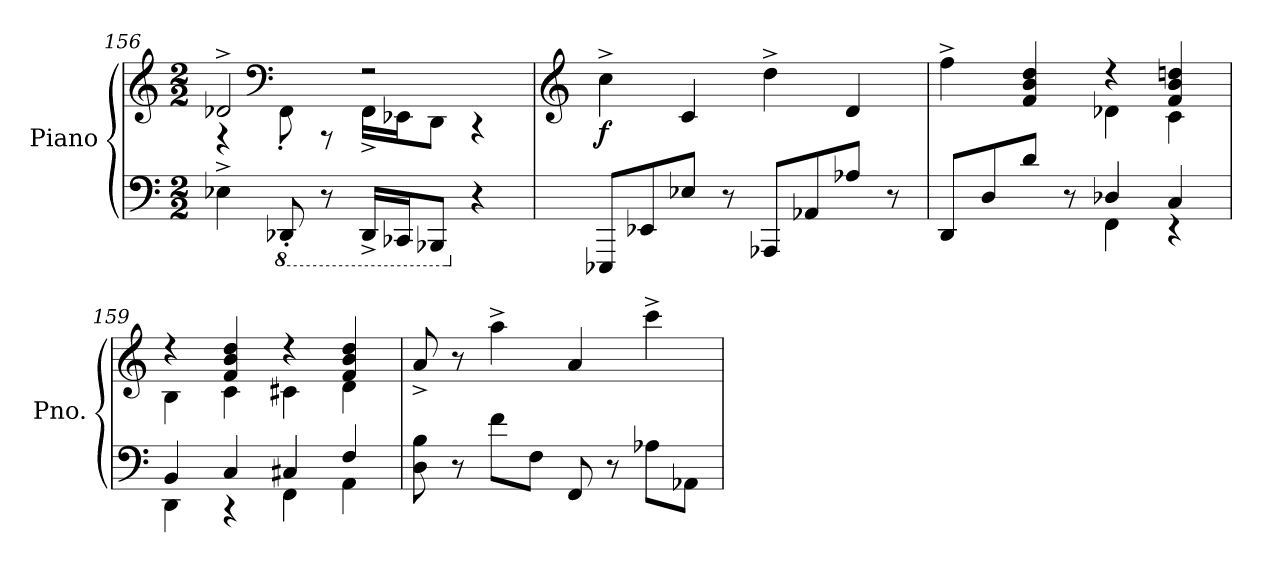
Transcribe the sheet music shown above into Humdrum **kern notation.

**kern	**kern	**dynam
*part1	*part1	*part1
*staff2	*staff1	*staff1/2
*I"Piano	*	*
*I'Pno.	*	*
*clefF4	*clefG2	*
*k[]	*k[]	*
*M2/2	*M2/2	*
=156	=156	=156
*	*^	*
4E-X^\	2d-X^/	4r	.
*	*clefF4	*	*
*8ba	*	*	*
8DDD-X'/	.	8FF'\	.
8r	.	8r	.
16DDD-^/LL	2r	16FF^\LL	.
16CCC-X/J	.	16EE-X\J	.
8BBBB-X/J	.	8DD\J	.
*X8ba	*	*	*
4r	.	4r	.
*	*v	*v	*
=157	=157	=157
*	*clefG2	*
*	*^	*
!	!	!	!LO:DY:b
*	*v	*v	*
8EEE-X/L	4cc^\	f
8EE-X/	.	.
8E-X/J	4c/	.
8r	.	.
8AAA-X/L	4dd^\	.
8AA-X/	.	.
8A-X/J	4d/	.
8r	.	.
=158	=158	=158
*^	*^	*
8DD/L	2ryy	4ff^\	2ryy	.
8D/	.	.	.	.
8d/J	.	4f/ 4b/ 4dd/	.	.
8r	.	.	.	.
4D-X/	4FF\	4r	4d-X\	.
4C/	4r	4f/ 4b/ 4ddn/	4c\	.
=159	=159	=159	=159	=159
4BB/	4DD\	4r	4B\	.
4C/	4r	4f/ 4b/ 4dd/	4c\	.
4C#X/	4FF\	4r	4c#X\	.
4F/	4AA\	4f/ 4b/ 4dd/	4d\	.
*v	*v	*	*	*
*	*v	*v	*
=160	=160	=160
8D\ 8B\	8a^/	.
8r	8r	.
8f\L	4aa^\	.
8F\J	.	.
8FF/	4a/	.
8r	.	.
8A-X\L	4ccc^\	.
8AA-X\J	.	.
=	=	=
*-	*-	*-
